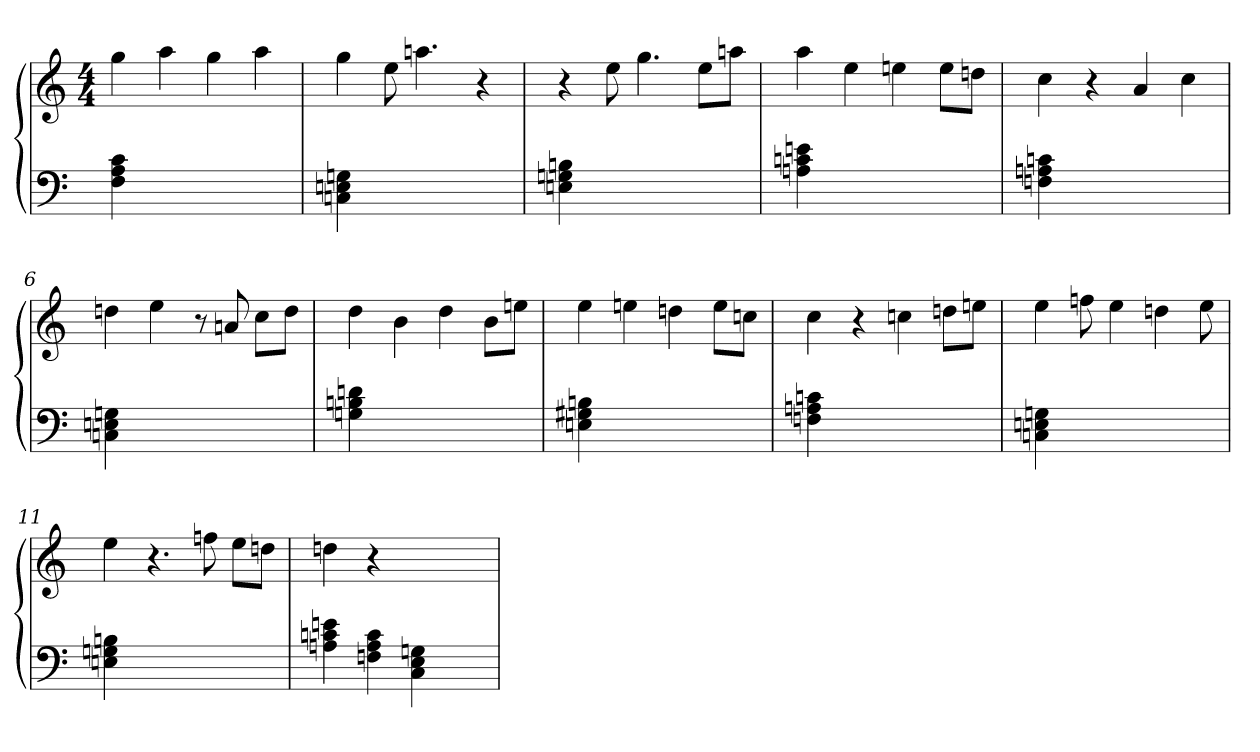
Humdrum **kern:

**kern	**kern
*part2	*part1
*staff2	*staff1
*	*M4/4
=1	=1
4F 4A 4c	4gg
2.ryy	4aa
.	4gg
.	4aa
=2	=2
4Cn 4En 4Gn	4gg
2.ryy	8ee
.	4.aan
.	4r
=3	=3
4En 4Gn 4Bn	4r
2.ryy	8ee
.	4.gg
.	8eeL
.	8aanJ
=4	=4
4An 4cn 4en	4aa
2.ryy	4ee
.	4een
.	8eeL
.	8ddnJ
=5	=5
4Fn 4An 4cn	4cc
2.ryy	4r
.	4a
.	4cc
=6	=6
4Cn 4En 4Gn	4ddn
2.ryy	4ee
.	8r
.	8an
.	8ccL
.	8ddJ
=7	=7
4Gn 4Bn 4dn	4dd
2.ryy	4b
.	4dd
.	8bL
.	8eenJ
=8	=8
4En 4G#X 4Bn	4ee
2.ryy	4een
.	4ddn
.	8eeL
.	8ccnJ
=9	=9
4Fn 4An 4cn	4cc
2.ryy	4r
.	4ccn
.	8ddnL
.	8eenJ
=10	=10
4Cn 4En 4Gn	4ee
2.ryy	8ffn
.	4ee
.	4ddn
.	8ee
=11	=11
4En 4Gn 4Bn	4ee
2.ryy	4.r
.	8ffn
.	8eeL
.	8ddnJ
=12	=12
4An 4cn 4en	4ddn
4Fn 4A 4c	4r
4C 4E 4Gn	2ryy
4ryy	.
=	=
*-	*-
